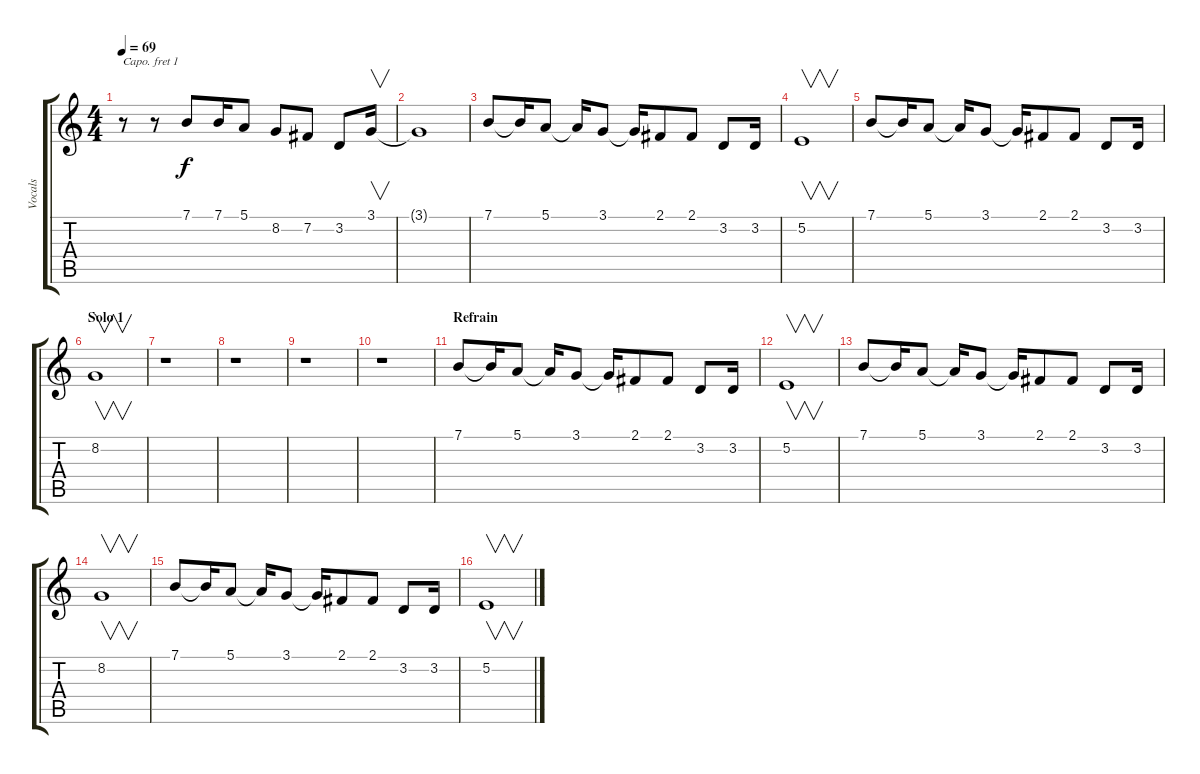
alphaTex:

\track ("Vocals" "Vocals") {instrument voiceoohs}
\staff {score tabs}
\capo 1
\tuning (Eb4 Bb3 Gb3 Db3 Ab2 Eb2) {hide}
\ts (4 4)
\tempo 69
\clef g2
\ks c
r.8{dy f} r.8 7.1.8 7.1.16 5.1.8 8.2.8 7.2.8 3.2.8 3.1.16{v} |
3.1{t}.1 |
7.1.8 7.1{t}.16 5.1.8 5.1{t}.16 3.1.8 3.1{t}.16 2.1.8 2.1.8 3.2.8 3.2.16 |
5.2.1{v} |
7.1.8 7.1{t}.16 5.1.8 5.1{t}.16 3.1.8 3.1{t}.16 2.1.8 2.1.8 3.2.8 3.2.16 |
\section ("" "Solo 1")
8.2.1{v} |
r.1 |
r.1 |
r.1 |
r.1 |
\section ("" "Refrain")
7.1.8 7.1{t}.16 5.1.8 5.1{t}.16 3.1.8 3.1{t}.16 2.1.8 2.1.8 3.2.8 3.2.16 |
5.2.1{v} |
7.1.8 7.1{t}.16 5.1.8 5.1{t}.16 3.1.8 3.1{t}.16 2.1.8 2.1.8 3.2.8 3.2.16 |
8.2.1{v} |
7.1.8 7.1{t}.16 5.1.8 5.1{t}.16 3.1.8 3.1{t}.16 2.1.8 2.1.8 3.2.8 3.2.16 |
5.2.1{v}
